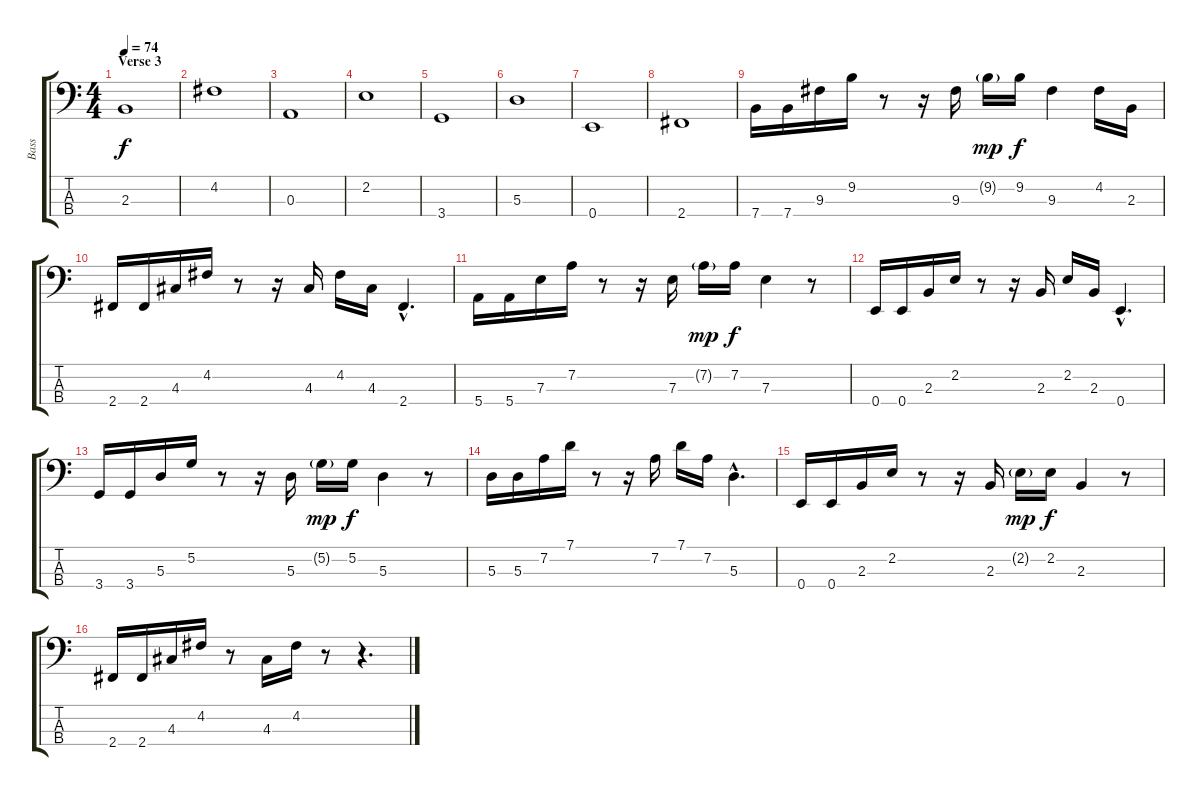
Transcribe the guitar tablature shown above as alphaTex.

\track ("Bass" "Bass") {instrument electricbasspick}
\staff {score tabs}
\tuning (G2 D2 A1 E1) {hide}
\ts (4 4)
\section ("" "Verse 3")
\tempo 74
\clef f4
\ks c
2.3.1{dy f} |
4.2.1 |
0.3.1 |
2.2.1 |
3.4.1 |
5.3.1 |
0.4.1 |
2.4.1 |
7.4.16 7.4.16 9.3.16 9.2.16 r.8 r.16 9.3.16 9.2{g}.16{dy mp} 9.2.16{dy f} 9.3.4 4.2.16 2.3.16 |
2.4.16 2.4.16 4.3.16 4.2.16 r.8 r.16 4.3.16 4.2.16 4.3.16 2.4{hac}.4{d} |
5.4.16 5.4.16 7.3.16 7.2.16 r.8 r.16 7.3.16 7.2{g}.16{dy mp} 7.2.16{dy f} 7.3.4 r.8 |
0.4.16 0.4.16 2.3.16 2.2.16 r.8 r.16 2.3.16 2.2.16 2.3.16 0.4{hac}.4{d} |
3.4.16 3.4.16 5.3.16 5.2.16 r.8 r.16 5.3.16 5.2{g}.16{dy mp} 5.2.16{dy f} 5.3.4 r.8 |
5.3.16 5.3.16 7.2.16 7.1.16 r.8 r.16 7.2.16 7.1.16 7.2.16 5.3{hac}.4{d} |
0.4.16 0.4.16 2.3.16 2.2.16 r.8 r.16 2.3.16 2.2{g}.16{dy mp} 2.2.16{dy f} 2.3.4 r.8 |
2.4.16 2.4.16 4.3.16 4.2.16 r.8 4.3.16 4.2.16 r.8 r.4{d}
